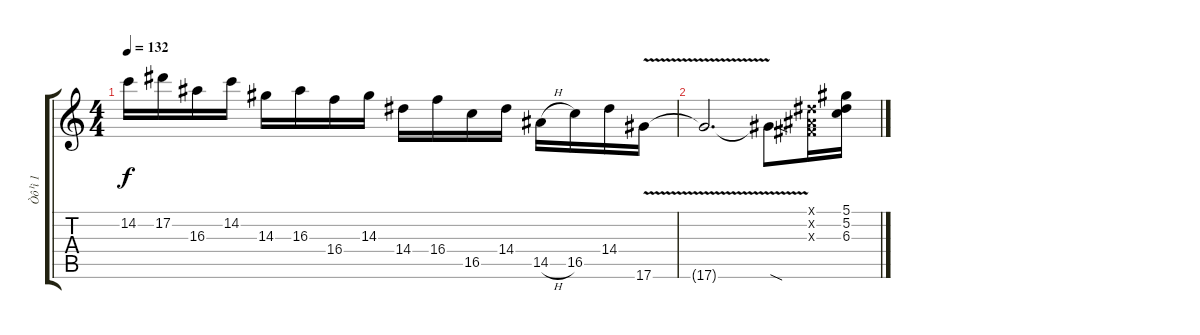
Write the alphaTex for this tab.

\track ("Òô¹ì 1" "Òô¹ì 1") {instrument electricguitarclean}
\staff {score tabs}
\tuning (Eb4 Bb3 Gb3 Db3 Ab2 Eb2) {hide}
\ts (4 4)
\tempo 132
\clef g2
\ks c
14.2.16{dy f} 17.2.16 16.3.16 14.2.16 14.3.16 16.3.16 16.4.16 14.3.16 14.4.16 16.4.16 16.5.16 14.4.16 14.5{h}.16 16.5.16 14.4.16 17.6{v}.16 |
17.6{v t}.2{d} 17.6{v sod t}.8 (0.1{x} 0.2{x} 0.3{x}).16 (5.1 5.2 6.3).16
